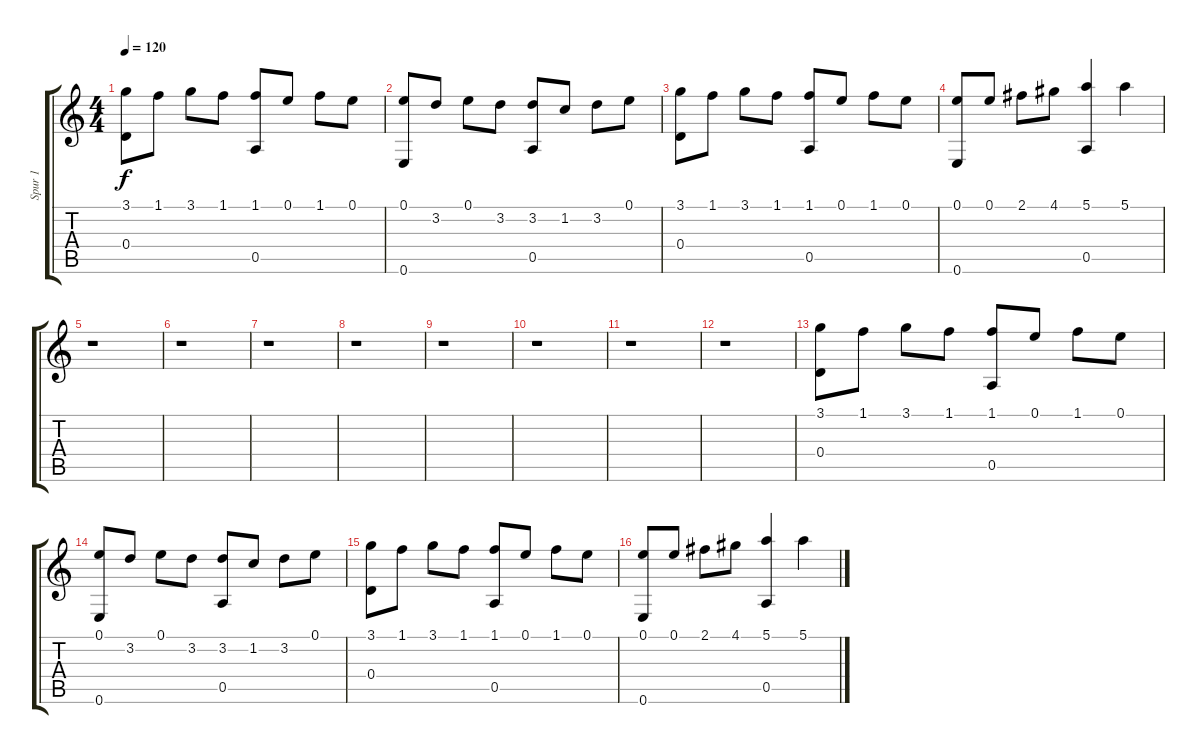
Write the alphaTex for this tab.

\track ("Spur 1" "Spur 1") {instrument electricguitarmuted}
\staff {score tabs}
\tuning (E4 B3 G3 D3 A2 E2) {hide}
\ts (4 4)
\tempo 120
\clef g2
\ks c
(3.1 0.4).8{dy f instrument electricguitarmuted} 1.1.8 3.1.8 1.1.8 (1.1 0.5).8 0.1.8 1.1.8 0.1.8 |
(0.1 0.6).8 3.2.8 0.1.8 3.2.8 (3.2 0.5).8 1.2.8 3.2.8 0.1.8 |
(3.1 0.4).8 1.1.8 3.1.8 1.1.8 (1.1 0.5).8 0.1.8 1.1.8 0.1.8 |
(0.1 0.6).8 0.1.8 2.1.8 4.1.8 (5.1 0.5).4 5.1.4 |
r.1 |
r.1 |
r.1 |
r.1 |
r.1 |
r.1 |
r.1 |
r.1 |
(3.1 0.4).8 1.1.8 3.1.8 1.1.8 (1.1 0.5).8 0.1.8 1.1.8 0.1.8 |
(0.1 0.6).8 3.2.8 0.1.8 3.2.8 (3.2 0.5).8 1.2.8 3.2.8 0.1.8 |
(3.1 0.4).8 1.1.8 3.1.8 1.1.8 (1.1 0.5).8 0.1.8 1.1.8 0.1.8 |
(0.1 0.6).8 0.1.8 2.1.8 4.1.8 (5.1 0.5).4 5.1.4
